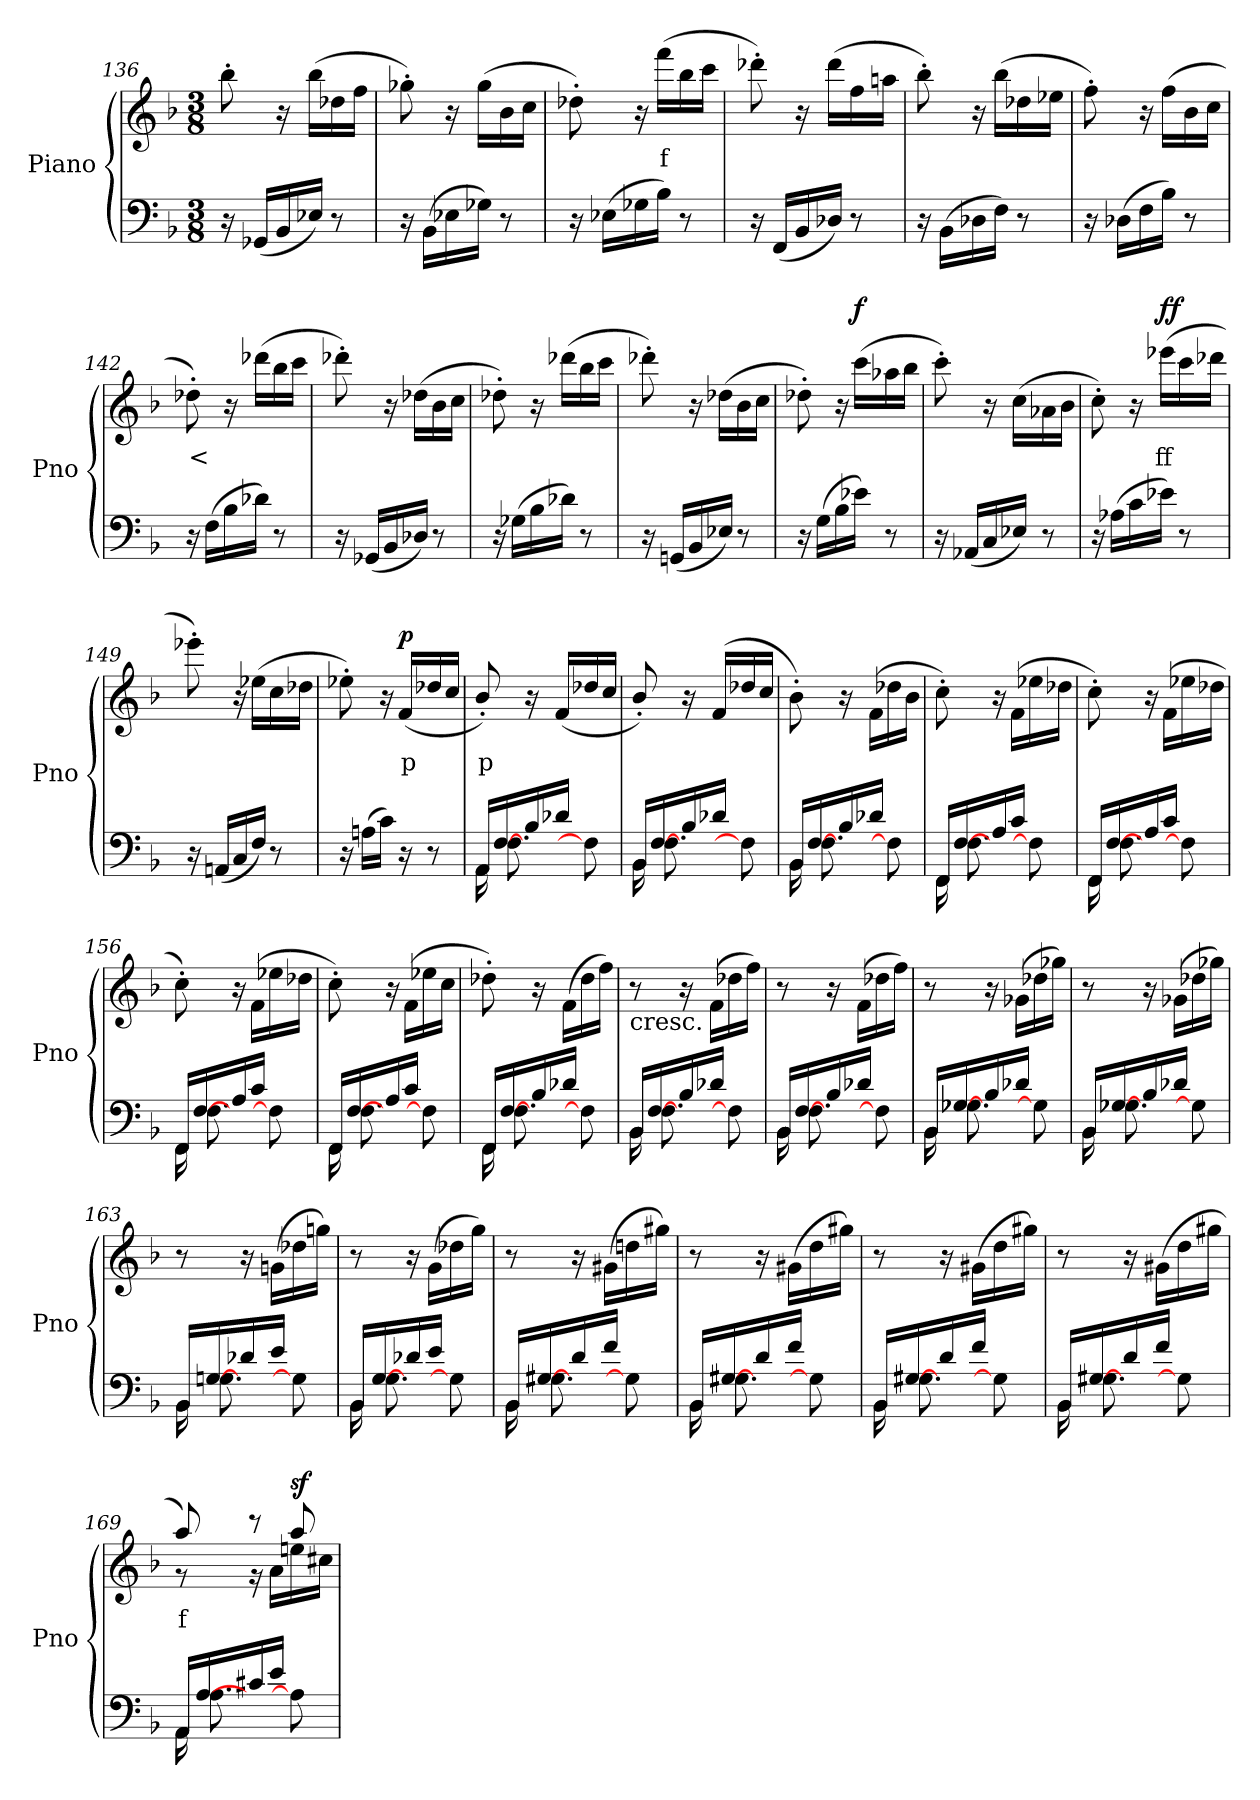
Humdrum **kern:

**kern	**kern	**text	**dynam
*part2	*part1	*part1	*part1
*staff2	*staff1	*staff1	*staff1
*I"Piano	*I"Piano	*	*
*I'Pno	*I'Pno	*	*
!!LO:LB:g=z
*clefF4	*clefG2	*	*
*k[b-]	*k[b-]	*	*
*d:	*d:	*	*
*M3/8	*M3/8	*	*
=136	=136	=136	=136
16r	8bb-'\	.	.
(16GG-X/LL	.	.	.
16BB-/	16r	.	.
16E-X/JJ)	(16bb-\LL	.	.
8r	16dd-X\	.	.
.	16ff\JJ	.	.
=137	=137	=137	=137
16r	8gg-X'\)	.	.
(16BB-\LL	.	.	.
16E-X\	16r	.	.
16G-X\JJ)	(16gg-\LL	.	.
8r	16b-\	.	.
.	16cc\JJ	.	.
=138	=138	=138	=138
16r	8dd-X'\)	.	.
(16E-X\LL	.	.	.
16G-X\	16r	.	.
!	!	!LO:LY:b	!
16B-\JJ)	(16fff\LL	f	.
8r	16bb-\	.	.
.	16ccc\JJ	.	.
=139	=139	=139	=139
16r	8ddd-X'\)	.	.
(16FF/LL	.	.	.
16BB-/	16r	.	.
16D-X/JJ)	(16ddd-\LL	.	.
8r	16ff\	.	.
.	16aan\JJ	.	.
=140	=140	=140	=140
16r	8bb-'\)	.	.
(16BB-\LL	.	.	.
16D-X\	16r	.	.
16F\JJ)	(16bb-\LL	.	.
8r	16dd-X\	.	.
.	16ee-X\JJ	.	.
=141	=141	=141	=141
16r	8ff'\)	.	.
(16D-X\LL	.	.	.
16F\	16r	.	.
16B-\JJ)	(16ff\LL	.	.
8r	16b-\	.	.
.	16cc\JJ	.	.
!!LO:LB:g=z
=142	=142	=142	=142
!	!	!LO:LY:b	!
16r	8dd-X'\)	<	.
(16F\LL	.	.	.
16B-\	16r	.	.
16d-X\JJ)	(16ddd-X\LL	.	.
8r	16bb-\	.	.
.	16ccc\JJ	.	.
=143	=143	=143	=143
16r	8ddd-X'\)	.	.
(16GG-X/LL	.	.	.
16BB-/	16r	.	.
16D-X/JJ)	(16dd-X\LL	.	.
8r	16b-\	.	.
.	16cc\JJ	.	.
=144	=144	=144	=144
16r	8dd-X'\)	.	.
(16G-X\LL	.	.	.
16B-\	16r	.	.
16d-X\JJ)	(16ddd-X\LL	.	.
8r	16bb-\	.	.
.	16ccc\JJ	.	.
=145	=145	=145	=145
16r	8ddd-X'\)	.	.
(16GGn/LL	.	.	.
16BB-/	16r	.	.
16E-X/JJ)	(16dd-X\LL	.	.
8r	16b-\	.	.
.	16cc\JJ	.	.
=146	=146	=146	=146
16r	8dd-X'\)	.	.
(16G\LL	.	.	.
16B-\	16r	.	.
!	!	!	!LO:DY:b
16e-X\JJ)	(16ccc\LL	.	f
8r	16aa-X\	.	.
.	16bb-\JJ	.	.
=147	=147	=147	=147
16r	8ccc'\)	.	.
(16AA-X/LL	.	.	.
16C/	16r	.	.
16E-X/JJ)	(16cc\LL	.	.
8r	16a-X\	.	.
.	16b-\JJ	.	.
!!LO:LB:g=z
=148	=148	=148	=148
16r	8cc'\)	.	.
(16A-X\LL	.	.	.
16c\	16r	.	.
!	!	!LO:LY:b	!LO:DY:b
16e-X\JJ)	(16eee-X\LL	ff	ff
8r	16ccc\	.	.
.	16ddd-X\JJ	.	.
=149	=149	=149	=149
16r	8eee-X'\)	.	.
(16AAn/LL	.	.	.
16C/	16r	.	.
16F/JJ)	(16ee-X\LL	.	.
8r	16cc\	.	.
.	16dd-X\JJ	.	.
=150	=150	=150	=150
16r	8ee-X'\)	.	.
(16An\LL	.	.	.
16c\JJ)	16r	.	.
!	!	!LO:LY:b	!LO:DY:b
16r	(16f/LL	p	p
8r	16dd-X/	.	.
.	16cc/JJ	.	.
=151	=151	=151	=151
*^	*	*	*
!	!	!	!LO:LY:b	!
16AA/LL	16AA\	8b-'/)	p	.
[<16F/	8.F\	.	.	.
16B-/	.	16r	.	.
16d-X/JJ	.	(16f/LL	.	.
8F\]	8ryy	16dd-X/	.	.
.	.	16cc/JJ	.	.
=152	=152	=152	=152	=152
16BB-/LL	16BB-\	8b-'</)	.	.
[<16F/	8.F\	.	.	.
16B-/	.	16r	.	.
16d-X/JJ	.	(>16f/LL	.	.
8F\]	8ryy	16dd-X/	.	.
.	.	16cc/JJ	.	.
=153	=153	=153	=153	=153
16BB-/LL	16BB-\	8b-'\)	.	.
[<16F/	8.F\	.	.	.
16B-/	.	16r	.	.
16d-X/JJ	.	(16f\LL	.	.
8F\]	8ryy	16dd-X\	.	.
.	.	16b-\JJ	.	.
!!LO:PB:g=z
=154	=154	=154	=154	=154
16FF/LL	16FF\	8cc'\)	.	.
[<16F/	8.F\	.	.	.
16A/	.	16r	.	.
16c/JJ	.	(16f\LL	.	.
8F\]	8ryy	16ee-X\	.	.
.	.	16dd-X\JJ	.	.
=155	=155	=155	=155	=155
16FF/LL	16FF\	8cc'\)	.	.
[<16F/	8.F\	.	.	.
16A/	.	16r	.	.
16c/JJ	.	(16f\LL	.	.
8F\]	8ryy	16ee-X\	.	.
.	.	16dd-X\JJ	.	.
=156	=156	=156	=156	=156
16FF/LL	16FF\	8cc'\)	.	.
[<16F/	8.F\	.	.	.
16A/	.	16r	.	.
16c/JJ	.	(16f\LL	.	.
8F\]	8ryy	16ee-X\	.	.
.	.	16dd-X\JJ	.	.
=157	=157	=157	=157	=157
16FF/LL	16FF\	8cc'\)	.	.
[<16F/	8.F\	.	.	.
16A/	.	16r	.	.
16c/JJ	.	(16f\LL	.	.
8F\]	8ryy	16ee-X\	.	.
.	.	16cc\JJ	.	.
=158	=158	=158	=158	=158
16FF/LL	16FF\	8dd-X'\)	.	.
[<16F/	8.F\	.	.	.
16B-/	.	16r	.	.
16d-X/JJ	.	(16f\LL	.	.
8F\]	8ryy	16dd-\	.	.
.	.	16ff\JJ)	.	.
=159	=159	=159	=159	=159
!	!	!LO:TX:b:t=cresc.	!	!
16BB-/LL	16BB-\	8r	.	.
[<16F/	8.F\	.	.	.
16B-/	.	16r	.	.
16d-X/JJ	.	(16f\LL	.	.
8F\]	8ryy	16dd-X\	.	.
.	.	16ff\JJ)	.	.
!!LO:LB:g=z
=160	=160	=160	=160	=160
16BB-/LL	16BB-\	8r	.	.
[<16F/	8.F\	.	.	.
16B-/	.	16r	.	.
16d-X/JJ	.	(16f\LL	.	.
8F\]	8ryy	16dd-X\	.	.
.	.	16ff\JJ)	.	.
=161	=161	=161	=161	=161
16BB-/LL	16BB-\	8r	.	.
[<16G-X/	8.G-\	.	.	.
16B-/	.	16r	.	.
16d-X/JJ	.	(16g-X\LL	.	.
8G-\]	8ryy	16dd-X\	.	.
.	.	16gg-X\JJ)	.	.
=162	=162	=162	=162	=162
16BB-/LL	16BB-\	8r	.	.
[<16G-X/	8.G-\	.	.	.
16B-/	.	16r	.	.
16d-X/JJ	.	(16g-X\LL	.	.
8G-\]	8ryy	16dd-X\	.	.
.	.	16gg-X\JJ)	.	.
=163	=163	=163	=163	=163
16BB-/LL	16BB-\	8r	.	.
[<16Gn/	8.G\	.	.	.
16d-X/	.	16r	.	.
16e/JJ	.	(16gn\LL	.	.
8G\]	8ryy	16dd-X\	.	.
.	.	16ggn\JJ)	.	.
=164	=164	=164	=164	=164
16BB-/LL	16BB-\	8r	.	.
[<16G/	8.G\	.	.	.
16d-X/	.	16r	.	.
16e/JJ	.	(16g\LL	.	.
8G\]	8ryy	16dd-X\	.	.
.	.	16gg\JJ)	.	.
!!LO:LB:g=z
=165	=165	=165	=165	=165
16BB-/LL	16BB-\	8r	.	.
[<16G#X/	8.G#\	.	.	.
16d/	.	16r	.	.
16f/JJ	.	(16g#X\LL	.	.
8G#\]	8ryy	16ddn\	.	.
.	.	16gg#X\JJ)	.	.
!!LO:LB:g=z
=166	=166	=166	=166	=166
16BB-/LL	16BB-\	8r	.	.
[<16G#X/	8.G#\	.	.	.
16d/	.	16r	.	.
16f/JJ	.	(16g#X\LL	.	.
8G#\]	8ryy	16dd\	.	.
.	.	16gg#X\JJ)	.	.
=167	=167	=167	=167	=167
16BB-/LL	16BB-\	8r	.	.
[<16G#X/	8.G#\	.	.	.
16d/	.	16r	.	.
16f/JJ	.	(16g#X\LL	.	.
8G#\]	8ryy	16dd\	.	.
.	.	16gg#X\JJ)	.	.
=168	=168	=168	=168	=168
16BB-/LL	16BB-\	8r	.	.
[<16G#X/	8.G#\	.	.	.
16d/	.	16r	.	.
16f/JJ	.	(16g#X\LL	.	.
8G#\]	8ryy	16dd\	.	.
.	.	16gg#X\JJ	.	.
=169	=169	=169	=169	=169
*	*	*^	*	*
!	!	!	!	!LO:LY:b	!
16AA/LL	16AA\	8aa/)	8r	f	.
[<16A/	8.A\	.	.	.	.
16c#X/	.	8r	16r	.	.
16e/JJ	.	.	16a\LL	.	.
!	!	!	!	!	!LO:DY:a
8A\]	8ryy	8aa/	16een\	.	sf
.	.	.	16cc#X\JJ	.	.
*v	*v	*	*	*	*
*	*v	*v	*	*
=	=	=	=
*-	*-	*-	*-
